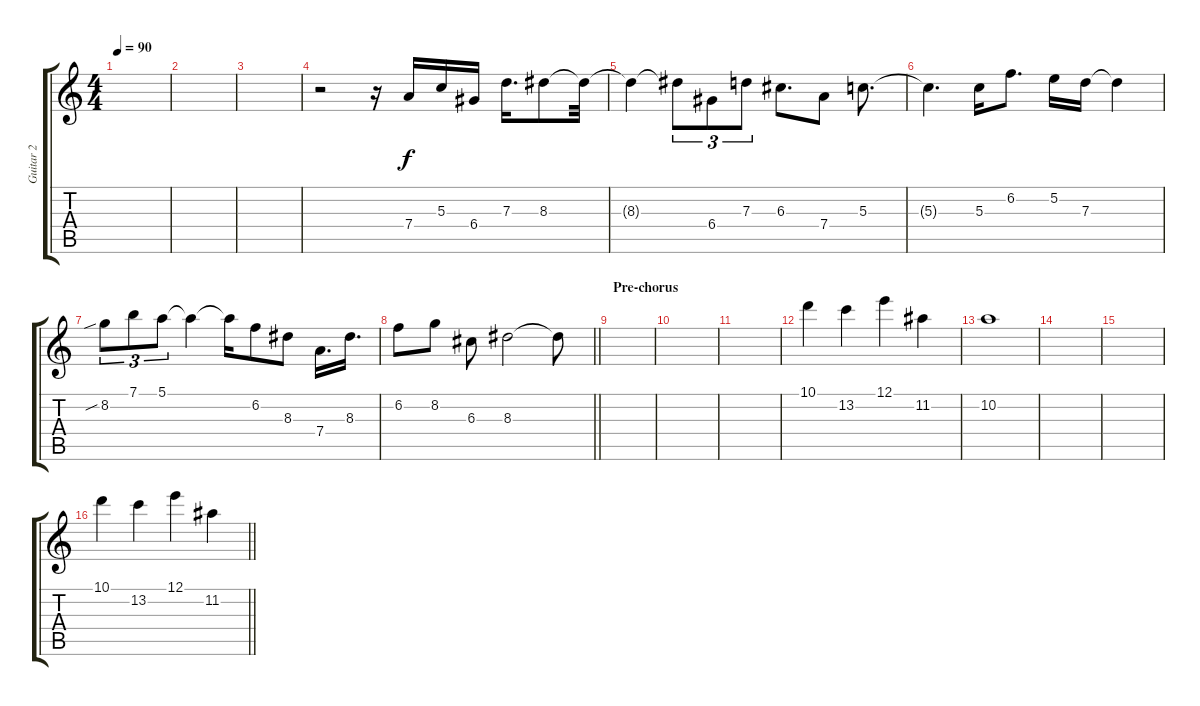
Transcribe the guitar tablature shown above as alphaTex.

\track ("Guitar 2" "Guitar 2") {instrument distortionguitar}
\staff {score tabs}
\tuning (E4 B3 G3 D3 A2 E2) {hide}
\ts (4 4)
\tempo 90
\clef g2
\ks c
|
|
|
r.2{volume 13} r.16 7.4.16 5.3.16 6.4.16 7.3.16{d} 8.3.8 8.3{t}.32 |
8.3{t}.4 8.3{t}.8{tu (3 2)} 6.4.8{tu (3 2)} 7.3.8{tu (3 2)} 6.3.8{d} 7.4.8 5.3.8{d} |
5.3{t}.4{d} 5.3.16 6.2.8{d} 5.2.16 7.3.16 7.3{t}.4 |
8.2{sib}.8{tu (3 2)} 7.1.8{tu (3 2)} 5.1.8{tu (3 2)} 5.1{t}.4 5.1{t}.16 6.2.8 8.3.8 7.4.16{d} 8.3.16{d} |
\barLineRight lightlight
6.2.8 8.2.8 6.3.8 8.3.2 8.3{t}.8 |
\section ("" "Pre-chorus")
|
|
|
10.1.4 13.2.4 12.1.4 11.2.4 |
10.2.1{volume 0} |
|
|
\barLineRight lightlight
10.1.4{volume 13} 13.2.4 12.1.4 11.2.4
